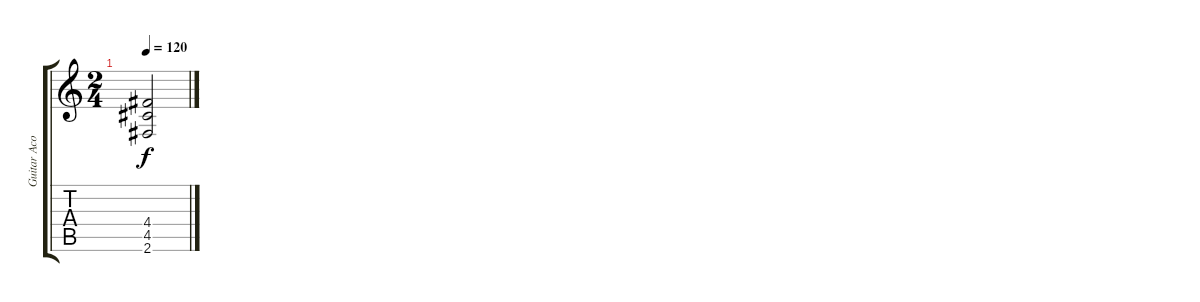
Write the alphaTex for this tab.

\track ("Guitar Acomp" "Guitar Aco") {instrument distortionguitar}
\staff {score tabs}
\tuning (E4 B3 G3 D3 A2 E2) {hide}
\ts (2 4)
\tempo 120
\clef g2
\ks c
(4.4 4.5 2.6).2{dy f}
